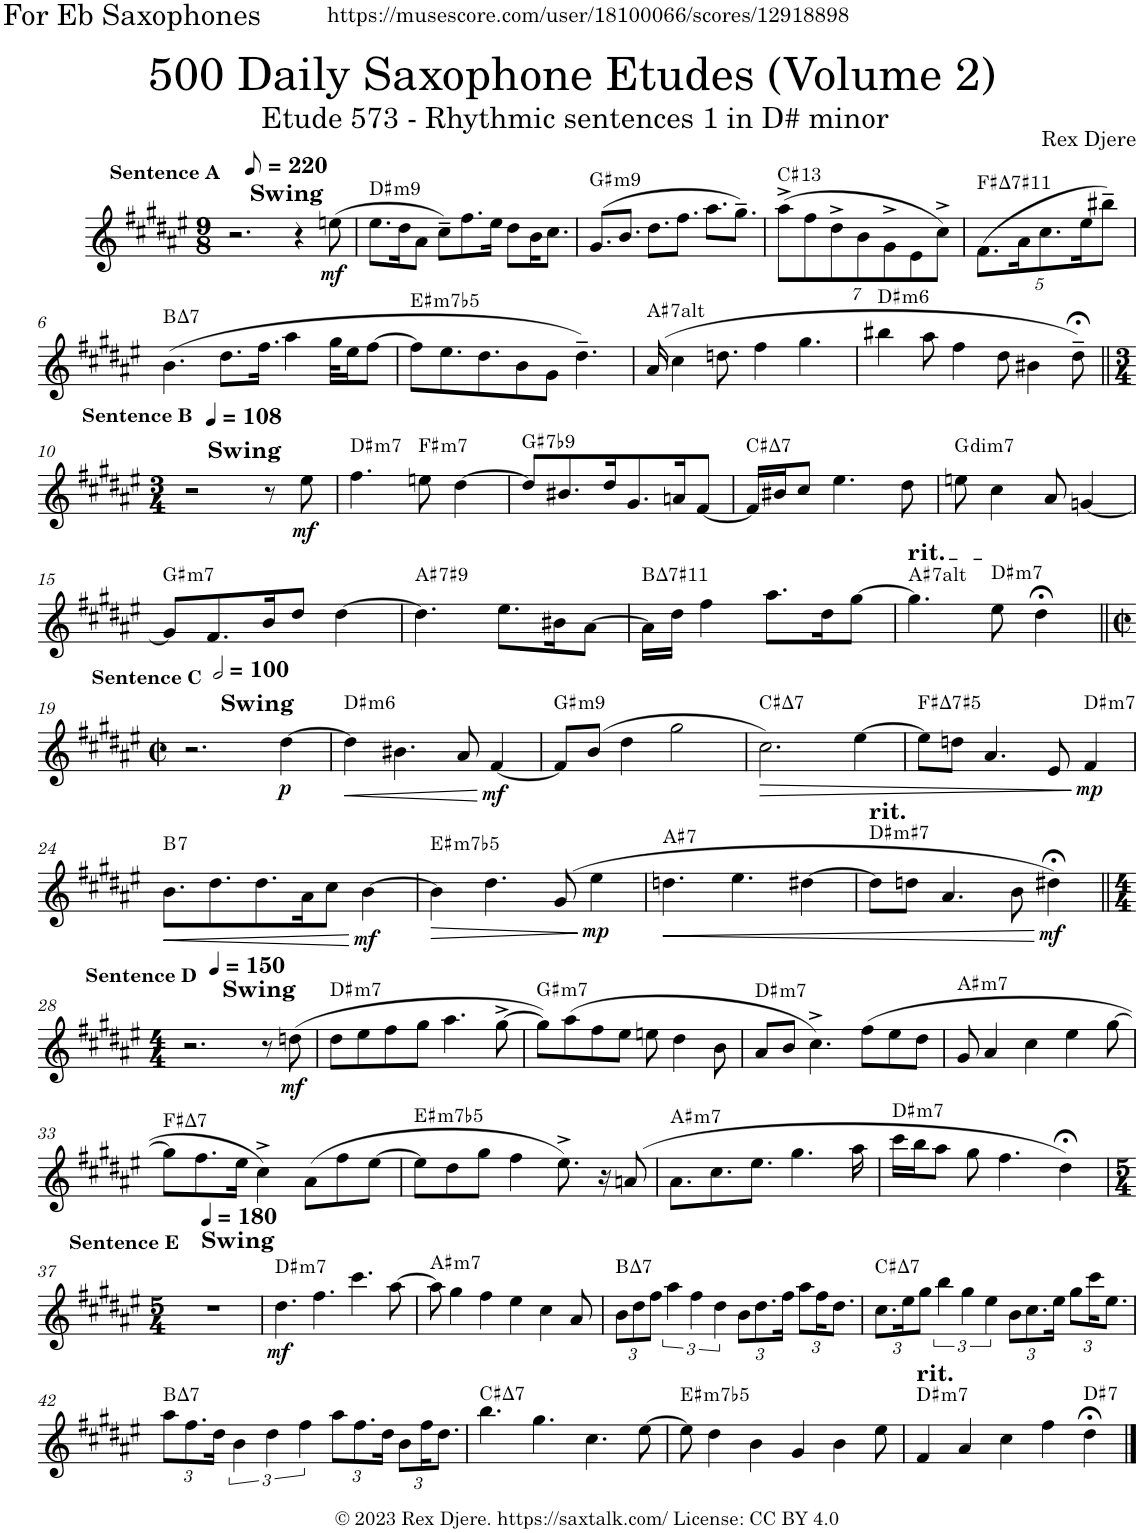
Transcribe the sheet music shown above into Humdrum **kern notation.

**kern	**dynam	**harte
*part1	*part1	*part1
*staff1	*staff1	*
*I"Alto Saxophone	*	*
*I'A. Sax.	*	*
*clefG2	*	*
*Trd5c9	*	*
*k[f#c#g#d#a#e#]	*	*
*M9/8	*	*
*MM110	*	*
=1	=1	=1
!LO:TX:a:B:t=Swing	!	!
!LO:TX:a:B:t=Sentence A	!	!
2.r	.	.
4r	.	.
!	!LO:DY:b	!
(8een\	mf	.
=2	=2	=2
!	!	!LO:H:kt=m9
8.ee#\L	.	D#:min9
16dd#\K	.	.
8a#\J	.	.
8cc#~\L)	.	.
8.ff#\	.	.
16ee#\Jk	.	.
8dd#\L	.	.
16b\K	.	.
8.cc#\J	.	.
=3	=3	=3
!	!	!LO:H:kt=m9
(8.g#/L	.	G#:min9
8.b/J	.	.
8.dd#\L	.	.
8.ff#\J	.	.
8.aa#\L	.	.
8.gg#~\J)	.	.
=4	=4	=4
*Xbrackettup	*	*
!	!	!LO:H:kt=13
(56%9aa#^\L	.	C#:9(11,13)
56%9ff#\	.	.
56%9dd#^\	.	.
56%9b\	.	.
56%9g#^\	.	.
56%9e#\	.	.
56%9cc#^\J)	.	.
=5	=5	=5
!	!	!LO:H:kt=7
(40%9.f#\L	.	F#:maj7(#11)
80%9a#\K	.	.
40%9.cc#\	.	.
80%9ee#\K	.	.
40%9bb#X~\J)	.	.
!!LO:LB:g=z
=6	=6	=6
!	!	!LO:H:kt=7
(4.b\	.	B:maj7
8.dd#\L	.	.
16.ff#\Jk	.	.
4aa#\	.	.
32gg#\KLL	.	.
16ee#\J	.	.
[8ff#\J	.	.
=7	=7	=7
!	!	!LO:H:kt=m7b5
8ff#\L]	.	E#:hdim7
8.ee#\	.	.
8.dd#\	.	.
8b\	.	.
8g#\J	.	.
4.dd#~\)	.	.
=8	=8	=8
!	!	!LO:H:kt=7
(16a#/	.	A#:(3,b5,#5,b7,b9,#9)
4cc#\	.	.
8.ddn\	.	.
4ff#\	.	.
4.gg#\	.	.
=9	=9	=9
!	!	!LO:H:kt=m6
4bb#X\	.	D#:min6
8aa#\	.	.
4ff#\	.	.
8dd#\	.	.
4b#X\	.	.
8dd#;<~\)	.	.
!!LO:LB:g=z
=10||	=10||	=10||
*M3/4	*	*
*MM108	*	*
!LO:TX:a:B:t=Sentence B	!	!
!LO:TX:a:B:t=Swing	!	!
2r	.	.
8r	.	.
!	!LO:DY:b	!
8ee#\	mf	.
=11	=11	=11
!	!	!LO:H:kt=m7
4.ff#\	.	D#:min7
!	!	!LO:H:kt=m7
8een\	.	F#:min7
[4dd#\	.	.
=12	=12	=12
!	!	!LO:H:kt=7
8dd#/L]	.	G#:7(b9)
8.b#X/	.	.
16dd#/K	.	.
8.g#/	.	.
16an/K	.	.
[8f#/J	.	.
=13	=13	=13
!	!	!LO:H:kt=7
16f#/LL]	.	C#:maj7
16b#X/J	.	.
8cc#/J	.	.
4.ee#\	.	.
8dd#\	.	.
=14	=14	=14
!	!	!LO:H:kt=dim7
8een\	.	G:dim7
4cc#\	.	.
8a#/	.	.
[4gn/	.	.
!!LO:LB:g=z
=15	=15	=15
!	!	!LO:H:kt=m7
8g/L]	.	G#:min7
8.f#/	.	.
16b/K	.	.
8dd#/J	.	.
[4dd#\	.	.
=16	=16	=16
!	!	!LO:H:kt=7
4.dd#\]	.	A#:7(#9)
8.ee#\L	.	.
16b#X\K	.	.
[8a#\J	.	.
=17	=17	=17
!	!	!LO:H:kt=7
16a#\LL]	.	B:maj7(#11)
16dd#\JJ	.	.
4ff#\	.	.
8.aa#\L	.	.
16dd#\K	.	.
[8gg#\J	.	.
=18	=18	=18
!LO:TX:a:t=rit.	!	!LO:H:kt=7
4.gg#\]	.	A#:(3,b5,#5,b7,b9,#9)
!	!	!LO:H:kt=m7
8ee#\	.	D#:min7
4dd#;<\	.	.
!!LO:LB:g=z
=19||	=19||	=19||
*M2/2	*	*
*met(c|)	*	*
*MM200	*	*
!LO:TX:a:B:t=Sentence C	!	!
!LO:TX:a:B:t=Swing	!	!
2.r	.	.
!	!LO:DY:b	!
[4dd#\	p	.
=20	=20	=20
!	!LO:HP:b	!LO:H:kt=m6
4dd#\]	<	D#:min6
4.b#X\	.	.
8a#/	.	.
!	!LO:DY:n=1:b	!
[4f#/	[ mf	.
=21	=21	=21
!	!	!LO:H:kt=m9
8f#/L]	.	G#:min9
(8b/J	.	.
4dd#\	.	.
2gg#\	.	.
=22	=22	=22
!	!LO:HP:b	!LO:H:kt=7
2.cc#\)	>	C#:maj7
[4ee#\	.	.
=23	=23	=23
!	!	!LO:H:kt=7
8ee#\L]	.	F#:(3,#5,7)
8ddn\J	.	.
4.a#/	.	.
8e#/	.	.
!	!LO:DY:n=1:b	!LO:H:kt=m7
4f#/	] mp	D#:min7
!!LO:LB:g=z
=24	=24	=24
!	!LO:HP:b	!LO:H:kt=7
8.b\L	<	B:7
8.dd#\	.	.
8.dd#\	.	.
16a#\K	.	.
8cc#\J	.	.
!	!LO:DY:n=1:b	!
[4b\	[ mf	.
=25	=25	=25
!	!LO:HP:b	!LO:H:kt=m7b5
4b\]	>	E#:hdim7
4.dd#\	.	.
(8g#/	.	.
!	!LO:DY:n=1:b	!
4ee#\	] mp	.
=26	=26	=26
!	!LO:HP:b	!LO:H:kt=7
4.ddn\	<	A#:7
4.ee#\	.	.
[4dd#X\	.	.
=27	=27	=27
!LO:TX:a:t=rit.	!	!LO:H:kt=m
8dd#\L]	.	D#:min(#7)
8ddn\J	.	.
4.a#/	.	.
8b\	.	.
!	!LO:DY:n=1:b	!
4dd#X;<\)	[ mf	.
!!LO:LB:g=z
=28||	=28||	=28||
*M4/4	*	*
*MM150	*	*
!LO:TX:a:B:t=Sentence D	!	!
!LO:TX:a:B:t=Swing	!	!
2.r	.	.
8r	.	.
!	!LO:DY:b	!
(8ddn\	mf	.
=29	=29	=29
!	!	!LO:H:kt=m7
8dd#\L	.	D#:min7
8ee#\	.	.
8ff#\	.	.
8gg#\J	.	.
4.aa#\	.	.
[8gg#^\	.	.
=30	=30	=30
!	!	!LO:H:kt=m7
8gg#\L])	.	G#:min7
(8aa#\	.	.
8ff#\	.	.
8ee#\J	.	.
8een\	.	.
4dd#\	.	.
8b\	.	.
=31	=31	=31
!	!	!LO:H:kt=m7
8a#/L	.	D#:min7
8b/J	.	.
4.cc#^\)	.	.
(8ff#\L	.	.
8ee#\	.	.
8dd#\J	.	.
=32	=32	=32
!	!	!LO:H:kt=m7
8g#/	.	A#:min7
4a#/	.	.
4cc#\	.	.
4ee#\	.	.
[8gg#\	.	.
!!LO:LB:g=z
=33	=33	=33
!	!	!LO:H:kt=7
8gg#\L]	.	F#:maj7
8.ff#\	.	.
16ee#\Jk	.	.
4cc#^\)	.	.
(8a#\L	.	.
8ff#\	.	.
[8ee#\J	.	.
=34	=34	=34
!	!	!LO:H:kt=m7b5
8ee#\L]	.	E#:hdim7
8dd#\	.	.
8gg#\J	.	.
4ff#\	.	.
8.ee#^\)	.	.
16r	.	.
(8an/	.	.
=35	=35	=35
!	!	!LO:H:kt=m7
8.a#\L	.	A#:min7
8.cc#\	.	.
8.ee#\J	.	.
4.gg#\	.	.
16aa#\	.	.
=36	=36	=36
!	!	!LO:H:kt=m7
16ccc#\LL	.	D#:min7
16bb\J	.	.
8aa#\J	.	.
8gg#\	.	.
4.ff#\	.	.
4dd#;<\)	.	.
!!LO:LB:g=z
=37	=37	=37
*M5/4	*	*
*MM180	*	*
!LO:TX:a:B:t=Sentence E	!	!
!LO:TX:a:B:t=Swing	!	!
4%5r	.	.
=38	=38	=38
!	!LO:DY:b	!LO:H:kt=m7
4.dd#\	mf	D#:min7
4.ff#\	.	.
4.ccc#\	.	.
[8aa#\	.	.
=39	=39	=39
!	!	!LO:H:kt=m7
8aa#\]	.	A#:min7
4gg#\	.	.
4ff#\	.	.
4ee#\	.	.
4cc#\	.	.
8a#/	.	.
=40	=40	=40
!	!	!LO:H:kt=7
12b\L	.	B:maj7
12dd#\	.	.
12ff#\J	.	.
*brackettup	*	*
6aa#\	.	.
6ff#\	.	.
6dd#\	.	.
*Xbrackettup	*	*
12b\L	.	.
12.dd#\	.	.
24ff#\Jk	.	.
12aa#\L	.	.
24ff#\K	.	.
12.dd#\J	.	.
=41	=41	=41
!	!	!LO:H:kt=7
12.cc#\L	.	C#:maj7
24ee#\K	.	.
12gg#\J	.	.
*brackettup	*	*
6bb\	.	.
6gg#\	.	.
6ee#\	.	.
*Xbrackettup	*	*
12b\L	.	.
12.cc#\	.	.
24ee#\Jk	.	.
12gg#\L	.	.
24ccc#\K	.	.
12.ee#\J	.	.
!!LO:LB:g=z
=42	=42	=42
!	!	!LO:H:kt=7
12aa#\L	.	B:maj7
12.ff#\	.	.
24dd#\Jk	.	.
*brackettup	*	*
6b\	.	.
6dd#\	.	.
6ff#\	.	.
*Xbrackettup	*	*
12aa#\L	.	.
12.ff#\	.	.
24dd#\Jk	.	.
12b\L	.	.
24ff#\K	.	.
12.dd#\J	.	.
=43	=43	=43
!	!	!LO:H:kt=7
4.bb\	.	C#:maj7
4.gg#\	.	.
4.cc#\	.	.
[8ee#\	.	.
=44	=44	=44
!	!	!LO:H:kt=m7b5
8ee#\]	.	E#:hdim7
4dd#\	.	.
4b\	.	.
4g#/	.	.
4b\	.	.
8ee#\	.	.
=45	=45	=45
!LO:TX:a:t=rit.	!	!LO:H:kt=m7
4f#/	.	D#:min7
4a#/	.	.
4cc#\	.	.
4ff#\	.	.
!	!	!LO:H:kt=7
4dd#;<\	.	D#:7
==	==	==
*-	*-	*-
